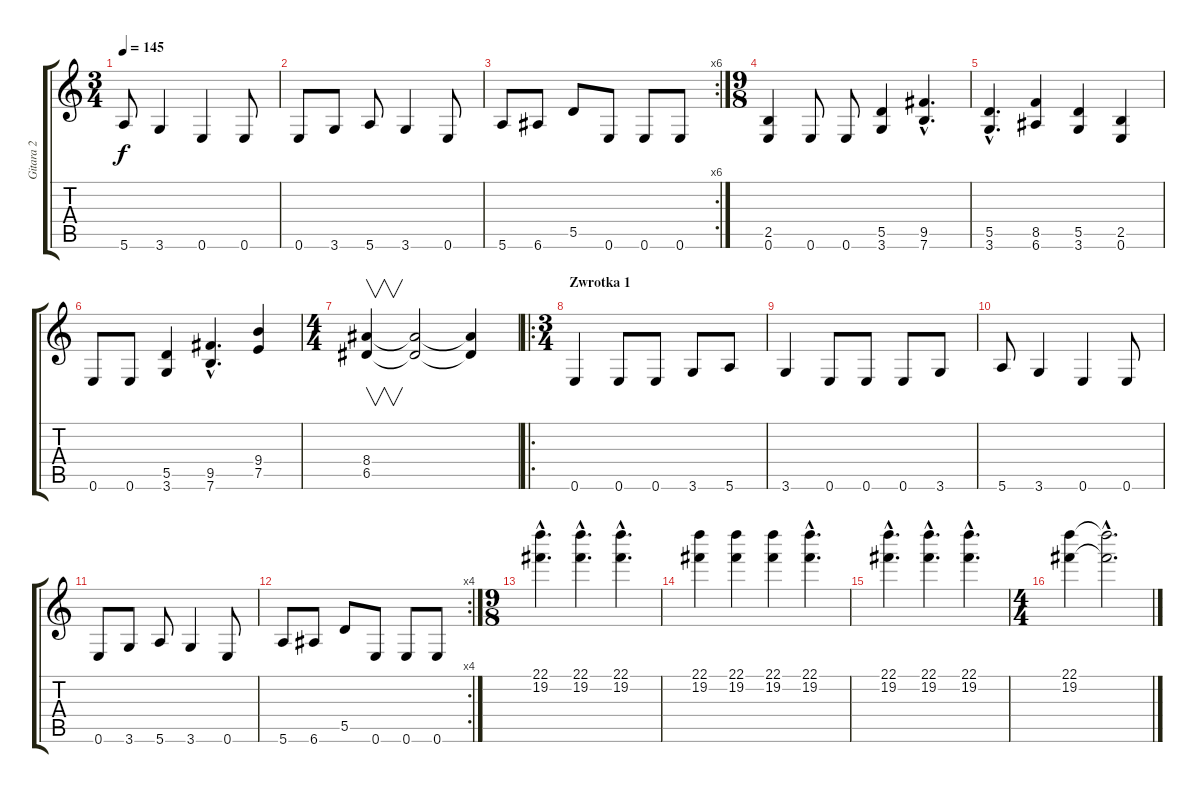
\track ("Gitara 2" "Gitara 2") {instrument overdrivenguitar}
\staff {score tabs}
\tuning (E4 B3 G3 D3 A2 E2) {hide}
\ts (3 4)
\tempo 145
\clef g2
\ks c
5.6.8{dy f} 3.6.4 0.6.4 0.6.8 |
0.6.8 3.6.8 5.6.8 3.6.4 0.6.8 |
\rc 6
5.6.8 6.6.8 5.5.8 0.6.8 0.6.8 0.6.8 |
\ts (9 8)
(2.5 0.6).4 0.6.8 0.6.8 (5.5 3.6).4 (9.5{hac} 7.6{hac}).4{d} |
(5.5{hac} 3.6{hac}).4{d} (8.5 6.6).4 (5.5 3.6).4 (2.5 0.6).4 |
0.6.8 0.6.8 (5.5 3.6).4 (9.5{hac} 7.6{hac}).4{d} (9.4 7.5).4 |
\ts (4 4)
(8.4 6.5).4{v} (8.4{t} 6.5{t}).2 (8.4{t} 6.5{t}).4 |
\ro
\ts (3 4)
\section ("" "Zwrotka 1")
0.6.4 0.6.8 0.6.8 3.6.8 5.6.8 |
3.6.4 0.6.8 0.6.8 0.6.8 3.6.8 |
5.6.8 3.6.4 0.6.4 0.6.8 |
0.6.8 3.6.8 5.6.8 3.6.4 0.6.8 |
\rc 4
5.6.8 6.6.8 5.5.8 0.6.8 0.6.8 0.6.8 |
\ts (9 8)
(22.1{hac} 19.2{hac}).4{d} (22.1{hac} 19.2{hac}).4{d} (22.1{hac} 19.2{hac}).4{d} |
(22.1 19.2).4 (22.1 19.2).4 (22.1 19.2).4 (22.1{hac} 19.2{hac}).4{d} |
(22.1{hac} 19.2{hac}).4{d} (22.1{hac} 19.2{hac}).4{d} (22.1{hac} 19.2{hac}).4{d} |
\ts (4 4)
(22.1 19.2).4 (22.1{hac t} 19.2{hac t}).2{d}
